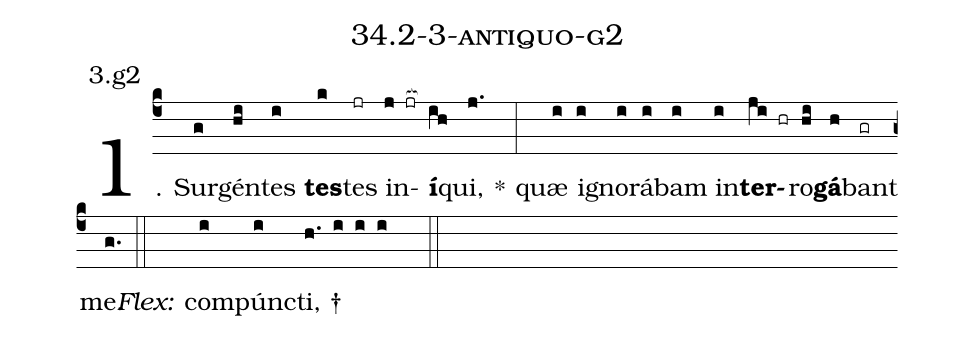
name: 34.2-3-antiquo-g2;
annotation: 3.g2;
%%
(c4)1. Sur(g)gén(hi)tes(i) <b>tes</b>(k)tes(jr) in(j jr[ocb:1{])<b>í</b>(ih[ocb:0}])qui,(j.) *(:) quæ(i) i(i)gno(i)rá(i)bam(i) in(i)<b>ter</b>(ji hr)ro(hi)<b>gá</b>(h)bant(gr) me.(g.) (::)
<i>Flex:</i>()  com(i)púnc(i)ti, †(h. i i i  ::)

%E(i) u(i) o(ji) u(hi) a(h) e.(g.) (::)
